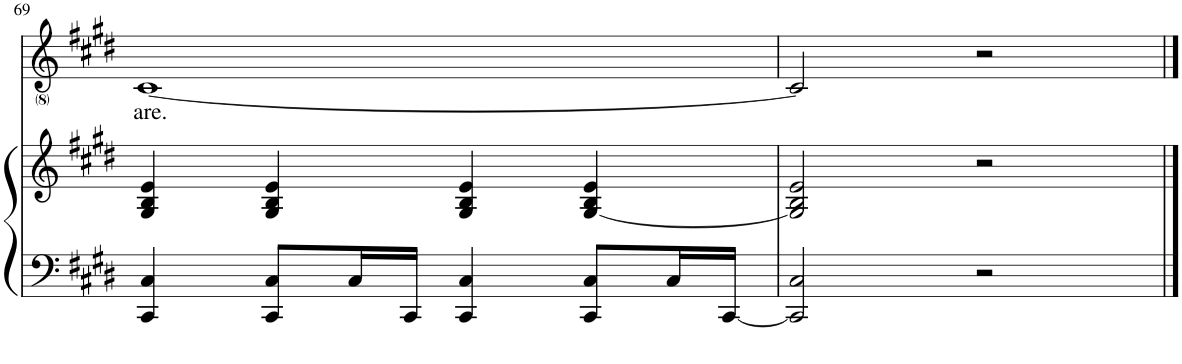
**kern	**kern	**kern	**text
*part2	*part2	*part1	*part1
*staff3	*staff2	*staff1	*staff1
*I"Piano	*	*I"Voice	*
*I'Pno	*	*I'V	*
!!LO:PB:g=z
*clefF4	*clefG2	*clefG2	*
*k[f#c#g#d#]	*k[f#c#g#d#]	*k[f#c#g#d#]	*
*M4/4	*M4/4	*M4/4	*
=69	=69	=69	=69
!	!	!	!LO:LY:b
4CC#/ 4C#/	4G#/ 4B/ 4e/	[1c#	are.
8CC#/ 8C#/L	4G#/ 4B/ 4e/	.	.
16C#/L	.	.	.
16CC#/JJ	.	.	.
4CC#/ 4C#/	4G#/ 4B/ 4e/	.	.
8CC#/ 8C#/L	[4G#/ 4B/ 4e/	.	.
16C#/L	.	.	.
[16CC#/JJ	.	.	.
=70	=70	=70	=70
2CC#/] 2C#/	2G#/] 2B/ 2e/	2c#/]	.
2r	2r	2r	.
==	==	==	==
*-	*-	*-	*-
